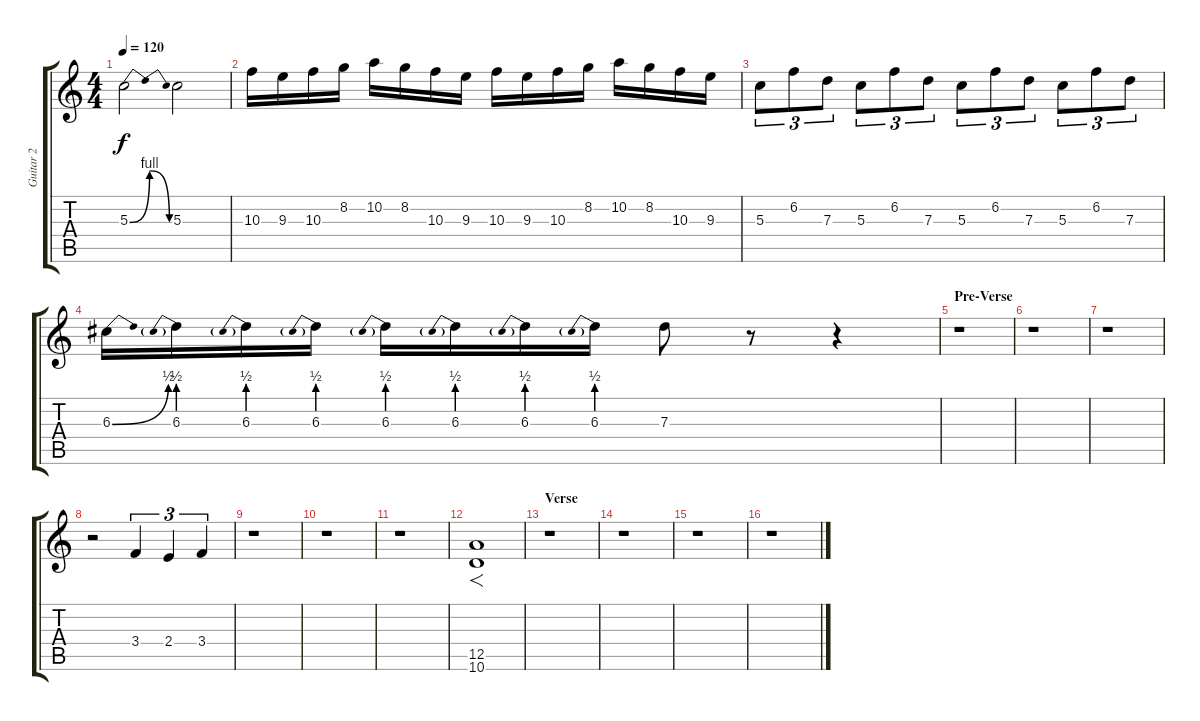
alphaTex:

\track ("Guitar 2" "Guitar 2") {instrument overdrivenguitar}
\staff {score tabs}
\tuning (E4 B3 G3 D3 A2 E2) {hide}
\ts (4 4)
\tempo 120
\clef g2
\ks c
5.3{be (bendrelease 0 0 5 4 30 4 60 0)}.2{dy f} 5.3.2 |
10.3.16 9.3.16 10.3.16 8.2.16 10.2.16 8.2.16 10.3.16 9.3.16 10.3.16 9.3.16 10.3.16 8.2.16 10.2.16 8.2.16 10.3.16 9.3.16 |
5.3.8{tu (3 2)} 6.2.8{tu (3 2)} 7.3.8{tu (3 2)} 5.3.8{tu (3 2)} 6.2.8{tu (3 2)} 7.3.8{tu (3 2)} 5.3.8{tu (3 2)} 6.2.8{tu (3 2)} 7.3.8{tu (3 2)} 5.3.8{tu (3 2)} 6.2.8{tu (3 2)} 7.3.8{tu (3 2)} |
6.3{be (bend 0 0 60 2)}.16 6.3{be (prebend 0 2 60 2)}.16 6.3{be (prebend 0 2 60 2)}.16 6.3{be (prebend 0 2 60 2)}.16 6.3{be (prebend 0 2 60 2)}.16 6.3{be (prebend 0 2 60 2)}.16 6.3{be (prebend 0 2 60 2)}.16 6.3{be (prebend 0 2 60 2)}.16 7.3.8 r.8 r.4 |
\section ("" "Pre-Verse")
r.1 |
r.1 |
r.1 |
r.2{instrument distortionguitar} 3.4.4{tu (3 2)} 2.4.4{tu (3 2)} 3.4.4{tu (3 2)} |
r.1 |
r.1 |
r.1 |
(12.5 10.6).1{f instrument overdrivenguitar} |
\section ("" "Verse")
r.1 |
r.1 |
r.1 |
r.1
